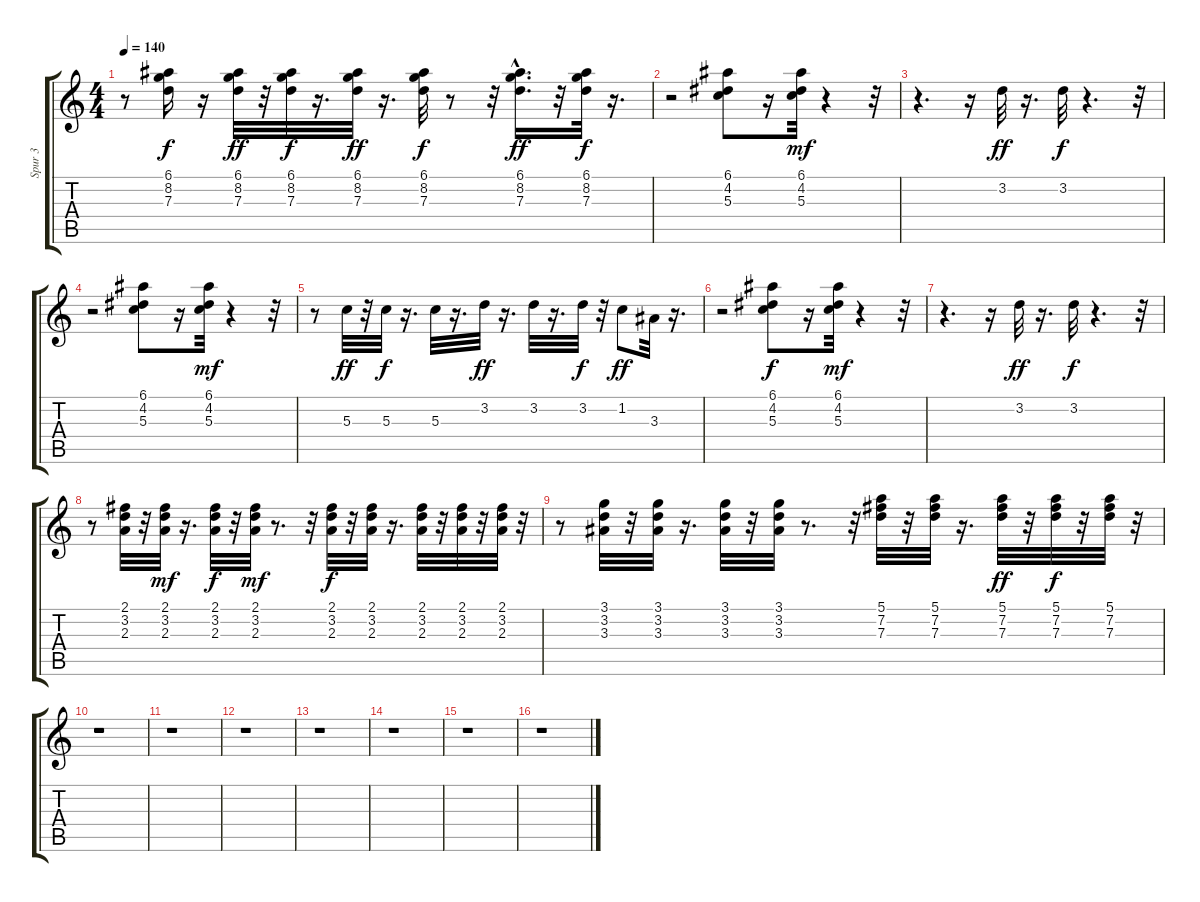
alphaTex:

\track ("Spur 3" "Spur 3") {instrument electricguitarjazz}
\staff {score tabs}
\tuning (E4 B3 G3 D3 A2 E2) {hide}
\ts (4 4)
\tempo 140
\clef g2
\ks c
r.8{dy ff} (6.1 8.2 7.3).16{dy f} r.16 (6.1 8.2 7.3).32{dy ff} r.32 (6.1 8.2 7.3).32{dy f} r.16{d} (6.1 8.2 7.3).32{dy ff} r.16{d} (6.1 8.2 7.3).32{dy f} r.8 r.32 (6.1{hac} 8.2{hac} 7.3{hac}).16{d dy ff} r.32 (6.1 8.2 7.3).32{dy f} r.16{d} |
r.2 (6.1 4.2 5.3).8 r.16 (6.1 4.2 5.3).32{dy mf} r.4 r.32 |
r.4{d} r.16 3.2.32{dy ff} r.16{d} 3.2.32{dy f} r.4{d} r.32 |
r.2 (6.1 4.2 5.3).8 r.16 (6.1 4.2 5.3).32{dy mf} r.4 r.32 |
r.8 5.3.32{dy ff} r.32 5.3.32{dy f} r.16{d} 5.3.32 r.16{d} 3.2.32{dy ff} r.16{d} 3.2.32 r.16{d} 3.2.32{dy f} r.32 1.2.8{dy ff} 3.3.32 r.16{d} |
r.2 (6.1 4.2 5.3).8{dy f} r.16 (6.1 4.2 5.3).32{dy mf} r.4 r.32 |
r.4{d} r.16 3.2.32{dy ff} r.16{d} 3.2.32{dy f} r.4{d} r.32 |
r.8 (2.1 3.2 2.3).32 r.32 (2.1 3.2 2.3).32{dy mf} r.16{d} (2.1 3.2 2.3).32{dy f} r.32 (2.1 3.2 2.3).32{dy mf} r.8{d} r.32 (2.1 3.2 2.3).32{dy f} r.32 (2.1 3.2 2.3).32 r.16{d} (2.1 3.2 2.3).32 r.32 (2.1 3.2 2.3).32 r.32 (2.1 3.2 2.3).32 r.32 |
r.8 (3.1 3.2 3.3).32 r.32 (3.1 3.2 3.3).32 r.16{d} (3.1 3.2 3.3).32 r.32 (3.1 3.2 3.3).32 r.8{d} r.32 (5.1 7.2 7.3).32 r.32 (5.1 7.2 7.3).32 r.16{d} (5.1 7.2 7.3).32{dy ff} r.32 (5.1 7.2 7.3).32{dy f} r.32 (5.1 7.2 7.3).32 r.32 |
r.1 |
r.1 |
r.1 |
r.1 |
r.1 |
r.1 |
r.1
